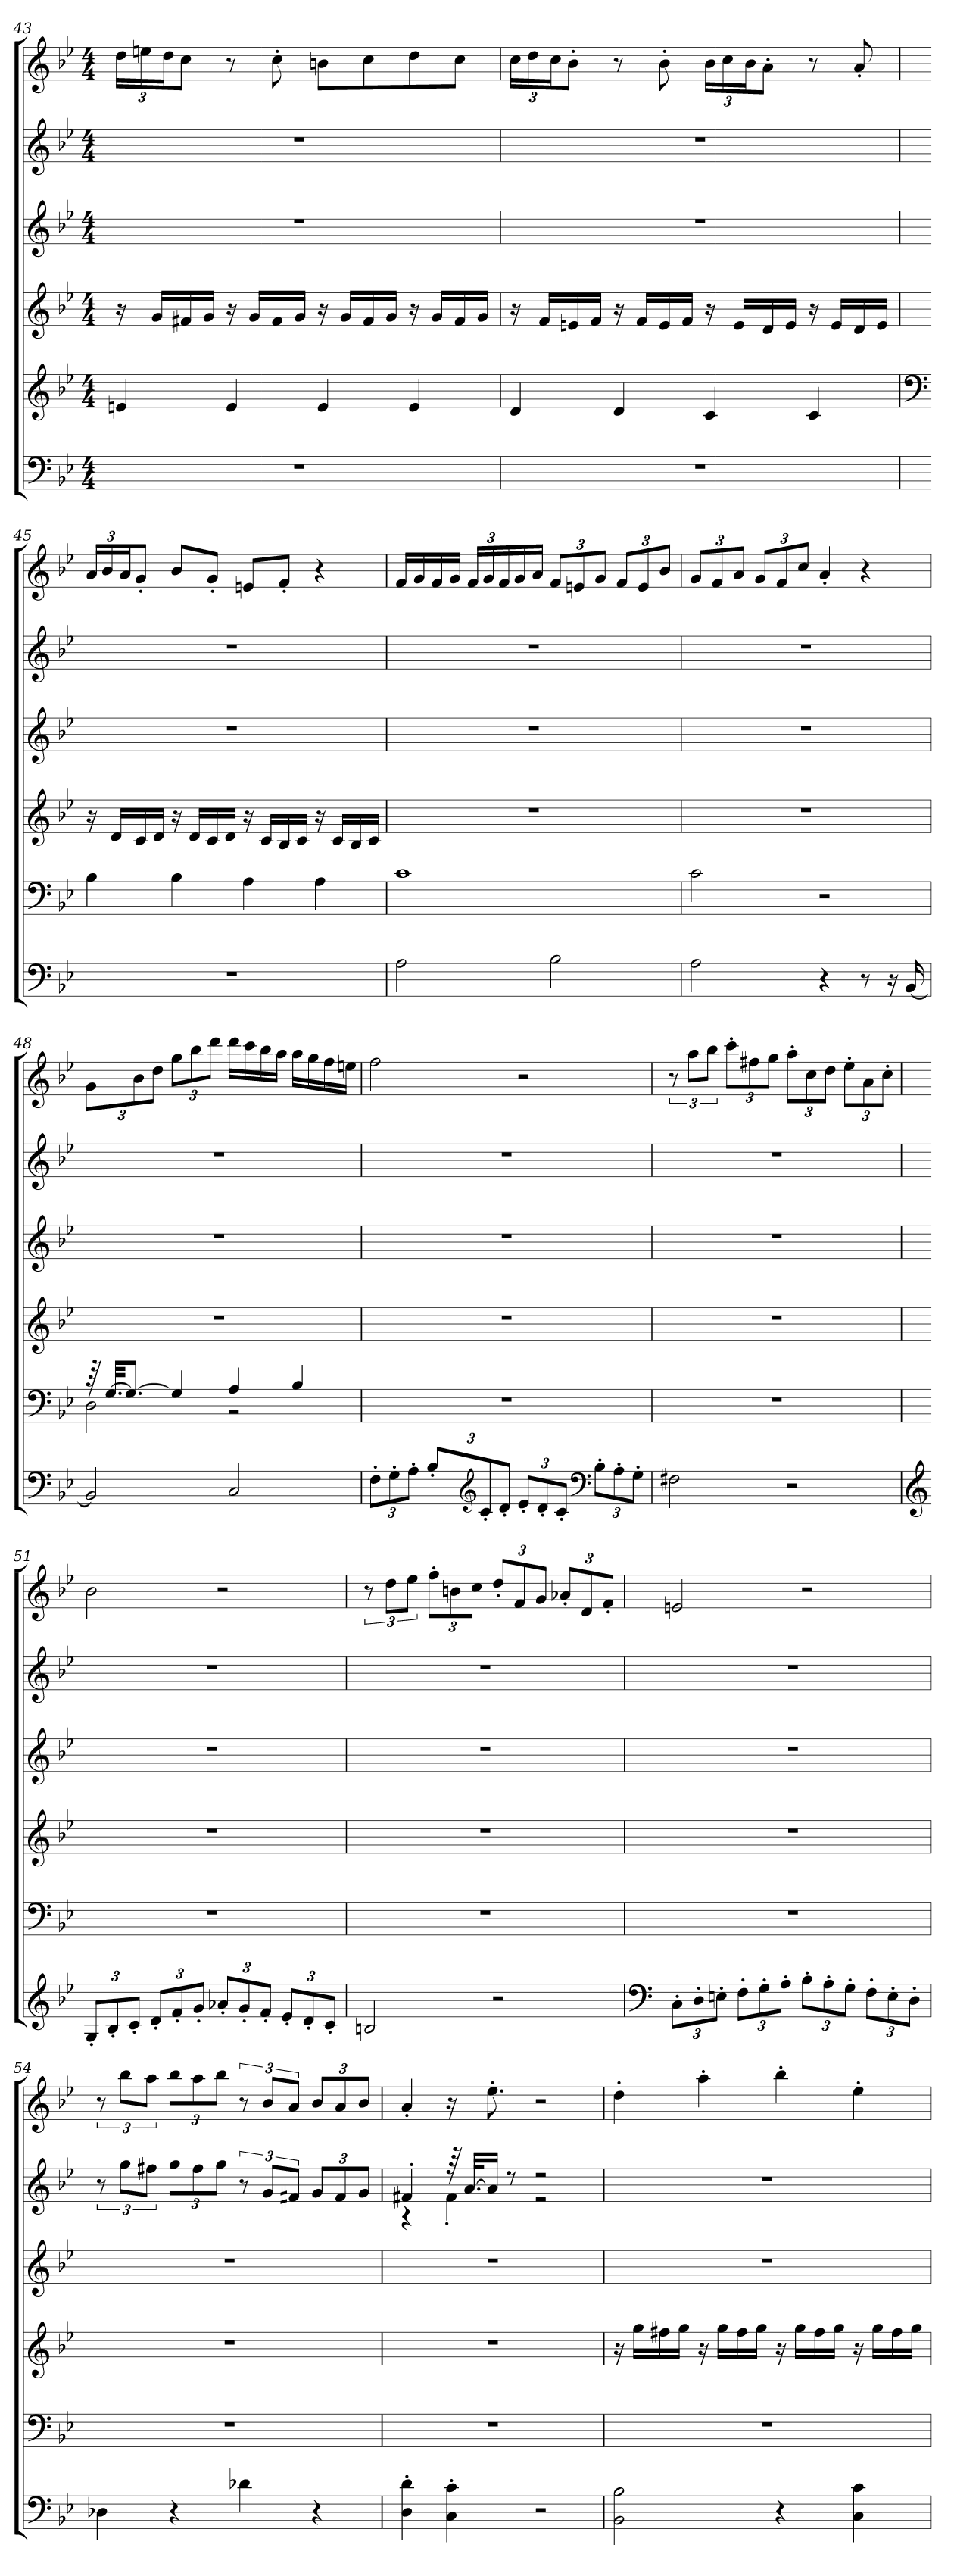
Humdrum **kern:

**kern	**kern	**kern	**kern	**kern	**kern
*part5	*part4	*part3	*part2	*part2	*part1
*staff6	*staff5	*staff4	*staff3	*staff2	*staff1
*clefF4	*clefG2	*clefG2	*clefG2	*clefG2	*clefG2
*k[b-e-]	*k[b-e-]	*k[b-e-]	*k[b-e-]	*k[b-e-]	*k[b-e-]
*M4/4	*M4/4	*M4/4	*M4/4	*M4/4	*M4/4
*	*	*	*	*	*Xbrackettup
=43	=43	=43	=43	=43	=43
1r	4en/	16r	1r	1r	24dd\LL
.	.	.	.	.	24een\
.	.	16g/LL	.	.	.
.	.	.	.	.	24dd\J
.	.	16f#X/	.	.	8cc\J
.	.	16g/JJ	.	.	.
.	4e/	16r	.	.	8r
.	.	16g/LL	.	.	.
.	.	16f#/	.	.	8cc'\
.	.	16g/JJ	.	.	.
.	4e/	16r	.	.	8bn\L
.	.	16g/LL	.	.	.
.	.	16f#/	.	.	8cc\
.	.	16g/JJ	.	.	.
.	4e/	16r	.	.	8dd\
.	.	16g/LL	.	.	.
.	.	16f#/	.	.	8cc\J
.	.	16g/JJ	.	.	.
!!LO:LB:g=z
=44	=44	=44	=44	=44	=44
1r	4d/	16r	1r	1r	24cc\LL
.	.	.	.	.	24dd\
.	.	16f/LL	.	.	.
.	.	.	.	.	24cc\J
.	.	16en/	.	.	8b-'\J
.	.	16f/JJ	.	.	.
.	4d/	16r	.	.	8r
.	.	16f/LL	.	.	.
.	.	16e/	.	.	8b-'\
.	.	16f/JJ	.	.	.
.	4c/	16r	.	.	24b-\LL
.	.	.	.	.	24cc\
.	.	16e/LL	.	.	.
.	.	.	.	.	24b-\J
.	.	16d/	.	.	8a'\J
.	.	16e/JJ	.	.	.
.	4c/	16r	.	.	8r
.	.	16e/LL	.	.	.
.	.	16d/	.	.	8a'/
.	.	16e/JJ	.	.	.
=45	=45	=45	=45	=45	=45
*	*clefF4	*	*	*	*
1r	4B-\	16r	1r	1r	24a/LL
.	.	.	.	.	24b-/
.	.	16d/LL	.	.	.
.	.	.	.	.	24a/J
.	.	16c/	.	.	8g'/J
.	.	16d/JJ	.	.	.
.	4B-\	16r	.	.	8b-/L
.	.	16d/LL	.	.	.
.	.	16c/	.	.	8g'/J
.	.	16d/JJ	.	.	.
.	4A\	16r	.	.	8en/L
.	.	16c/LL	.	.	.
.	.	16B-/	.	.	8f'/J
.	.	16c/JJ	.	.	.
.	4A\	16r	.	.	4r
.	.	16c/LL	.	.	.
.	.	16B-/	.	.	.
.	.	16c/JJ	.	.	.
!!LO:PB:g=z
=46	=46	=46	=46	=46	=46
*	*	*	*	*	*MM143
2A\	1c	1r	1r	1r	16f/LL
.	.	.	.	.	16g/
.	.	.	.	.	16f/
.	.	.	.	.	16g/JJ
.	.	.	.	.	24f/LL
.	.	.	.	.	24g/
.	.	.	.	.	24f/
.	.	.	.	.	16g/
.	.	.	.	.	16a/JJ
*	*	*	*	*	*MM145
2B-\	.	.	.	.	12f/L
.	.	.	.	.	12en/
.	.	.	.	.	12g/J
.	.	.	.	.	12f/L
.	.	.	.	.	12e/
.	.	.	.	.	12b-/J
=47	=47	=47	=47	=47	=47
*	*	*	*	*	*MM145
2A\	2c\	1r	1r	1r	12g/L
.	.	.	.	.	12f/
.	.	.	.	.	12a/J
.	.	.	.	.	12g/L
.	.	.	.	.	12f/
*	*	*	*	*	*MM143
.	.	.	.	.	12cc/J
4r	2r	.	.	.	4a'/
8r	.	.	.	.	4r
16r	.	.	.	.	.
[16BB-/	.	.	.	.	.
!!LO:LB:g=z
=48	=48	=48	=48	=48	=48
*	*^	*	*	*	*
2BB-/]	64r	2D\	1r	1r	1r	12g\L
.	[32.G/KKL	.	.	.	.	.
.	8.G/J_	.	.	.	.	.
.	.	.	.	.	.	12b-\
.	.	.	.	.	.	12dd\J
.	4G/]	.	.	.	.	12gg\L
.	.	.	.	.	.	12bb-\
.	.	.	.	.	.	12ddd\J
*	*	*	*	*	*	*MM147
2C/	4A/	2r	.	.	.	16ddd\LL
.	.	.	.	.	.	16ccc\
.	.	.	.	.	.	16bb-\
.	.	.	.	.	.	16aa\JJ
.	4B-/	.	.	.	.	16aa\LL
.	.	.	.	.	.	16gg\
.	.	.	.	.	.	16ff\
*	*	*	*	*	*	*MM145
.	.	.	.	.	.	16een\JJ
*	*v	*v	*	*	*	*
=49	=49	=49	=49	=49	=49
*Xbrackettup	*	*	*	*	*
12F'\L	1r	1r	1r	1r	2ff\
12G'\	.	.	.	.	.
12A'\J	.	.	.	.	.
12B-'/L	.	.	.	.	.
*clefG2	*	*	*	*	*
12c'/	.	.	.	.	.
12d'/J	.	.	.	.	.
12e-'/L	.	.	.	.	2r
12d'/	.	.	.	.	.
12c'/J	.	.	.	.	.
*clefF4	*	*	*	*	*
12B-'\L	.	.	.	.	.
12A'\	.	.	.	.	.
12G'\J	.	.	.	.	.
!!LO:PB:g=z
=50	=50	=50	=50	=50	=50
*	*	*	*	*	*brackettup
*	*	*	*	*	*MM145
2F#X\	1r	1r	1r	1r	12r
.	.	.	.	.	12aa\L
.	.	.	.	.	12bb-\J
*	*	*	*	*	*Xbrackettup
.	.	.	.	.	12ccc'\L
.	.	.	.	.	12ff#X\
.	.	.	.	.	12gg\J
2r	.	.	.	.	12aa'\L
.	.	.	.	.	12cc\
.	.	.	.	.	12dd\J
.	.	.	.	.	12ee-'\L
.	.	.	.	.	12a\
.	.	.	.	.	12cc'\J
=51	=51	=51	=51	=51	=51
*clefG2	*	*	*	*	*
*	*	*	*	*	*MM145
12G'/L	1r	1r	1r	1r	2b-\
12B-'/	.	.	.	.	.
12c'/J	.	.	.	.	.
12d'/L	.	.	.	.	.
12f'/	.	.	.	.	.
12g'/J	.	.	.	.	.
12a-X'/L	.	.	.	.	2r
12g'/	.	.	.	.	.
12f'/J	.	.	.	.	.
12e-'/L	.	.	.	.	.
12d'/	.	.	.	.	.
12c'/J	.	.	.	.	.
=52	=52	=52	=52	=52	=52
*	*	*	*	*	*brackettup
*	*	*	*	*	*MM145
2Bn/	1r	1r	1r	1r	12r
.	.	.	.	.	12dd\L
.	.	.	.	.	12ee-\J
*	*	*	*	*	*Xbrackettup
.	.	.	.	.	12ff'\L
.	.	.	.	.	12bn\
.	.	.	.	.	12cc\J
2r	.	.	.	.	12dd'/L
.	.	.	.	.	12f/
.	.	.	.	.	12g/J
.	.	.	.	.	12a-X'/L
.	.	.	.	.	12d/
.	.	.	.	.	12f'/J
!!LO:LB:g=z
=53	=53	=53	=53	=53	=53
*clefF4	*	*	*	*	*
*	*	*	*	*	*MM145
12C'\L	1r	1r	1r	1r	2en/
12D'\	.	.	.	.	.
12En'\J	.	.	.	.	.
12F'\L	.	.	.	.	.
12G'\	.	.	.	.	.
12A'\J	.	.	.	.	.
12B-'\L	.	.	.	.	2r
12A'\	.	.	.	.	.
12G'\J	.	.	.	.	.
12F'\L	.	.	.	.	.
12E'\	.	.	.	.	.
12D'\J	.	.	.	.	.
=54	=54	=54	=54	=54	=54
*	*	*	*	*	*brackettup
4D-X\	1r	1r	1r	12r	12r
.	.	.	.	12gg\L	12bb-\L
.	.	.	.	12ff#X\J	12aa\J
*	*	*	*	*Xbrackettup	*Xbrackettup
4r	.	.	.	12gg\L	12bb-\L
.	.	.	.	12ff#\	12aa\
.	.	.	.	12gg\J	12bb-\J
*	*	*	*	*brackettup	*brackettup
4d-X\	.	.	.	12r	12r
.	.	.	.	12g/L	12b-/L
.	.	.	.	12f#X/J	12a/J
*	*	*	*	*Xbrackettup	*Xbrackettup
4r	.	.	.	12g/L	12b-/L
.	.	.	.	12f#/	12a/
.	.	.	.	12g/J	12b-/J
=55	=55	=55	=55	=55	=55
*	*	*	*	*	*MM143
*	*	*	*	*^	*
4D\' 4d\'	1r	1r	1r	4f#X'/	4r	4a'/
4C\' 4c\'	.	.	.	64r	4f#'\	16r
.	.	.	.	[32.a/KLL	.	.
.	.	.	.	16a/JJ]	.	8.ee-'\
.	.	.	.	8r	.	.
2r	.	.	.	2r	2r	2r
*	*	*	*	*v	*v	*
!!LO:PB:g=z
=56	=56	=56	=56	=56	=56
*	*	*	*	*	*MM147
2BB-\ 2B-\	1r	16r	1r	1r	4dd'\
.	.	16gg\LL	.	.	.
.	.	16ff#X\	.	.	.
.	.	16gg\JJ	.	.	.
.	.	16r	.	.	4aa'\
.	.	16gg\LL	.	.	.
.	.	16ff#\	.	.	.
.	.	16gg\JJ	.	.	.
4r	.	16r	.	.	4bb-'\
.	.	16gg\LL	.	.	.
.	.	16ff#\	.	.	.
.	.	16gg\JJ	.	.	.
4C\ 4c\	.	16r	.	.	4ee-'\
.	.	16gg\LL	.	.	.
.	.	16ff#\	.	.	.
.	.	16gg\JJ	.	.	.
=	=	=	=	=	=
*-	*-	*-	*-	*-	*-
